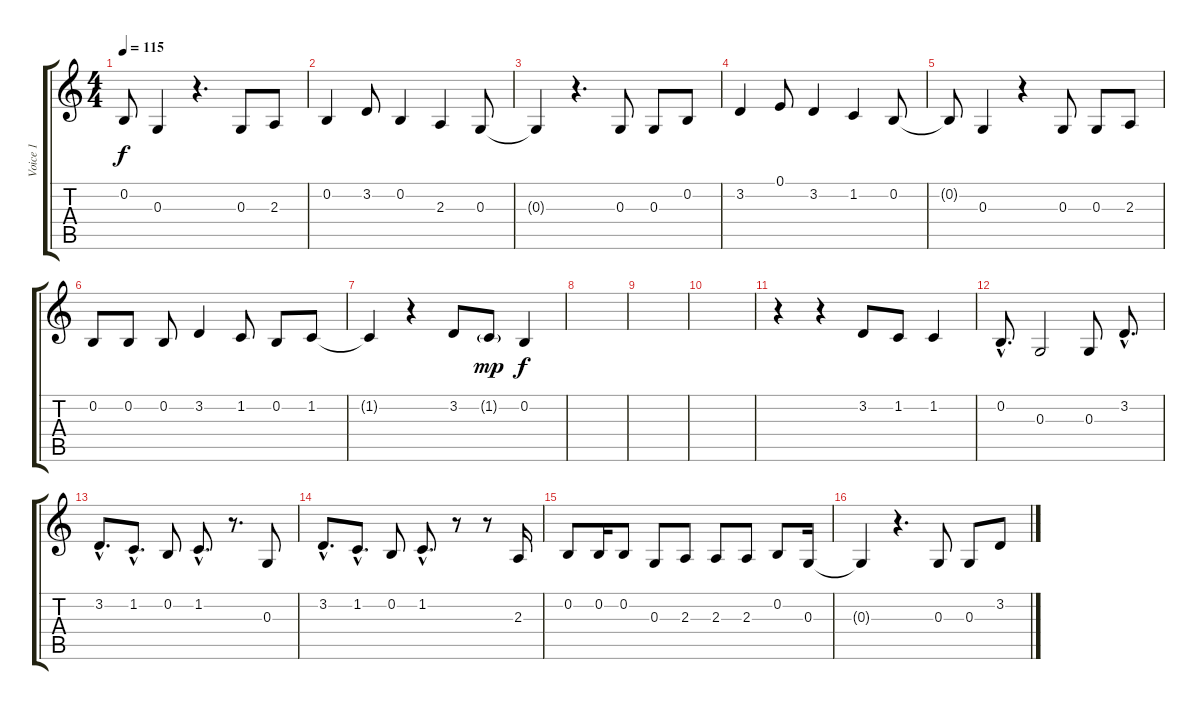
\track ("Voice 1" "Voice 1") {instrument tenorsax}
\staff {score tabs}
\tuning (E4 B3 G3 D3 A2 E2) {hide}
\ts (4 4)
\tempo 115
\clef g2
\ks c
0.2{t}.8{dy f} 0.3.4 r.4{d} 0.3.8 2.3.8 |
0.2.4 3.2.8 0.2.4 2.3.4 0.3.8 |
0.3{t}.4 r.4{d} 0.3.8 0.3.8 0.2.8 |
3.2.4 0.1.8 3.2.4 1.2.4 0.2.8 |
0.2{t}.8 0.3.4 r.4 0.3.8 0.3.8 2.3.8 |
0.2.8 0.2.8 0.2.8 3.2.4 1.2.8 0.2.8 1.2.8 |
1.2{t}.4 r.4 3.2.8 1.2{g}.8{dy mp} 0.2.4{dy f} |
|
|
|
r.4 r.4 3.2.8 1.2.8 1.2.4 |
0.2{hac}.8{d} 0.3.2 0.3.8 3.2{hac}.8{d} |
3.2{hac}.8{d} 1.2{hac}.8{d} 0.2.8 1.2{hac}.8{d} r.8{d} 0.3.8 |
3.2{hac}.8{d} 1.2{hac}.8{d} 0.2.8 1.2{hac}.8{d} r.8 r.8 2.3.16 |
0.2.8 0.2.16 0.2.8 0.3.8 2.3.8 2.3.8 2.3.8 0.2.8 0.3.16 |
0.3{t}.4 r.4{d} 0.3.8 0.3.8 3.2.8
